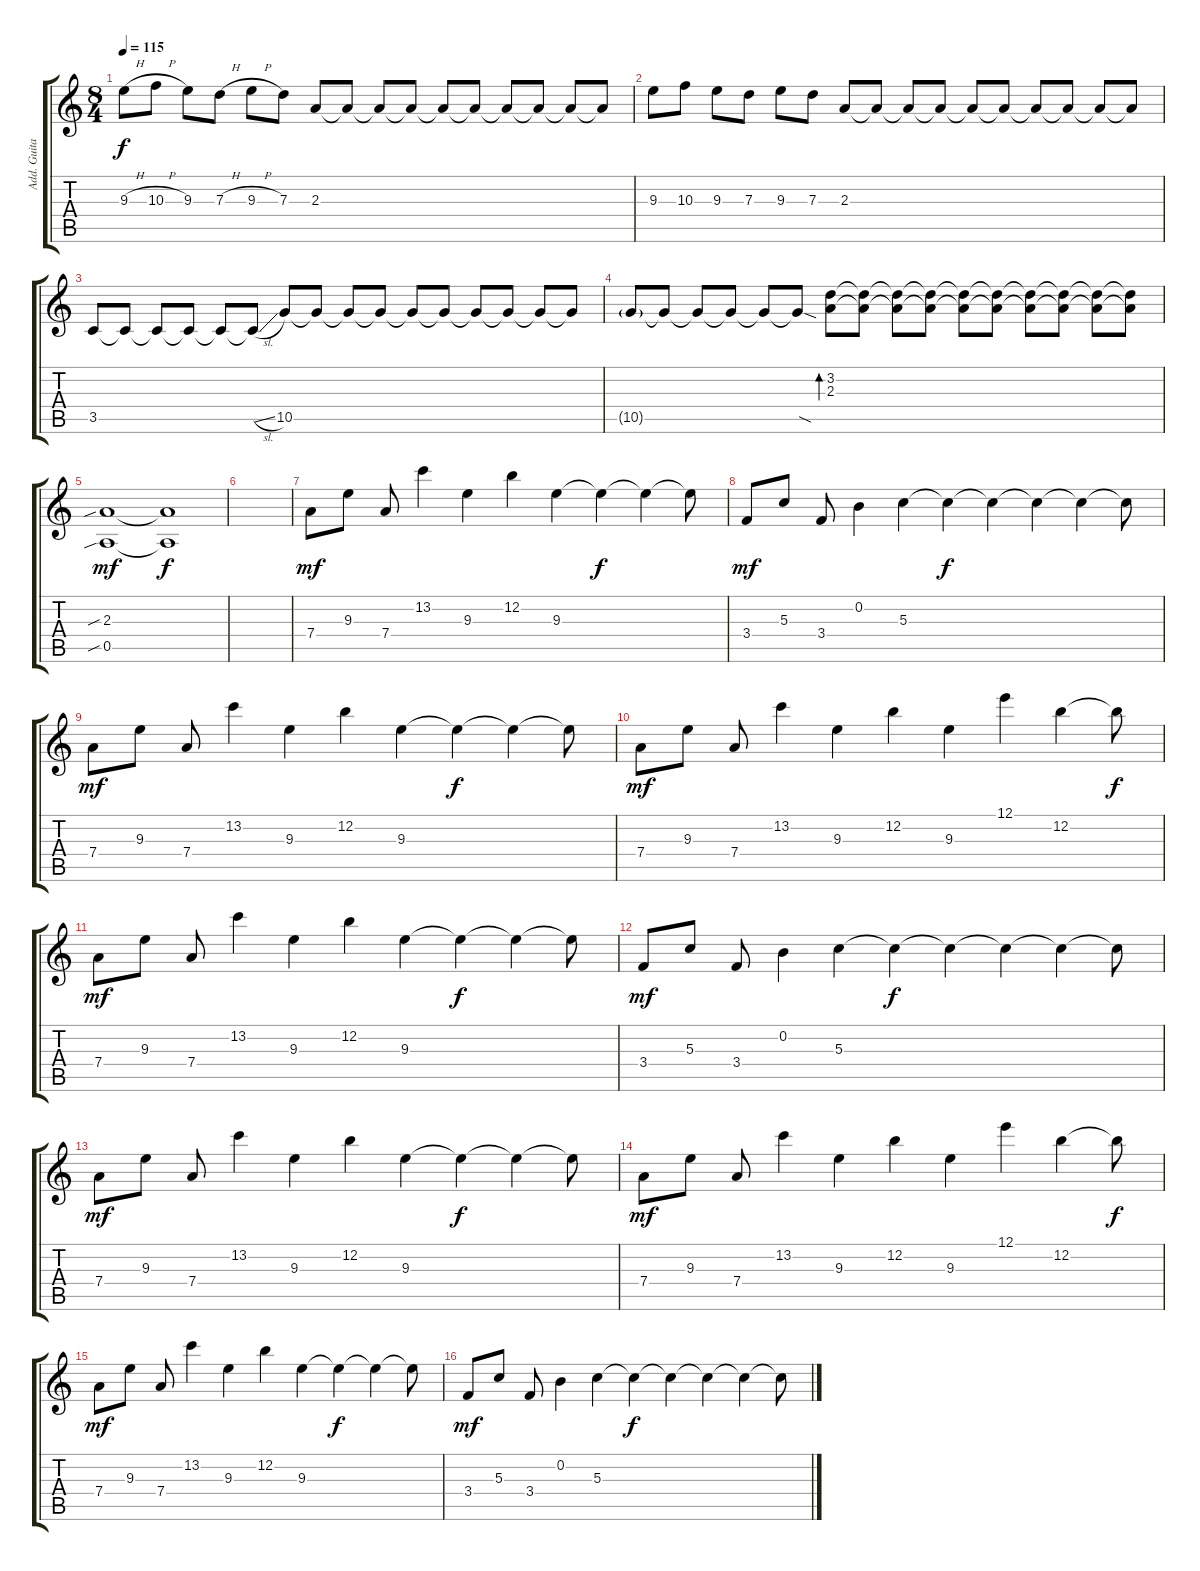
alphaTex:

\track ("Add. Guitar" "Add. Guita") {instrument electricguitarjazz}
\staff {score tabs}
\tuning (E4 B3 G3 D3 A2 D2) {hide}
\ts (8 4)
\tempo 115
\clef g2
\ks c
9.3{h}.8{dy f} 10.3{h}.8 9.3.8 7.3{h}.8 9.3{h}.8 7.3.8 2.3.8 2.3{t}.8 2.3{t}.8 2.3{t}.8 2.3{t}.8 2.3{t}.8 2.3{t}.8 2.3{t}.8 2.3{t}.8 2.3{t}.8 |
9.3.8 10.3.8 9.3.8 7.3.8 9.3.8 7.3.8 2.3.8 2.3{t}.8 2.3{t}.8 2.3{t}.8 2.3{t}.8 2.3{t}.8 2.3{t}.8 2.3{t}.8 2.3{t}.8 2.3{t}.8 |
3.5.8 3.5{t}.8 3.5{t}.8 3.5{t}.8 3.5{t}.8 3.5{sl t}.8 10.5.8 10.5{t}.8 10.5{t}.8 10.5{t}.8 10.5{t}.8 10.5{t}.8 10.5{t}.8 10.5{t}.8 10.5{t}.8 10.5{t}.8 |
10.5{g}.8 10.5{t}.8 10.5{t}.8 10.5{t}.8 10.5{t}.8 10.5{sod t}.8 (3.2 2.3).8{bd 480} (3.2{t} 2.3{t}).8 (3.2{t} 2.3{t}).8 (3.2{t} 2.3{t}).8 (3.2{t} 2.3{t}).8 (3.2{t} 2.3{t}).8 (3.2{t} 2.3{t}).8 (3.2{t} 2.3{t}).8 (3.2{t} 2.3{t}).8 (3.2{t} 2.3{t}).8 |
(2.3{sib} 0.5{sib}).1{dy mf} (2.3{t} 0.5{t}).1{dy f} |
|
7.4.8{dy mf} 9.3.8 7.4.8 13.2.4 9.3.4 12.2.4 9.3.4 9.3{t}.4{dy f} 9.3{t}.4 9.3{t}.8 |
3.4.8{dy mf} 5.3.8 3.4.8 0.2.4 5.3.4 5.3{t}.4{dy f} 5.3{t}.4 5.3{t}.4 5.3{t}.4 5.3{t}.8 |
7.4.8{dy mf} 9.3.8 7.4.8 13.2.4 9.3.4 12.2.4 9.3.4 9.3{t}.4{dy f} 9.3{t}.4 9.3{t}.8 |
7.4.8{dy mf} 9.3.8 7.4.8 13.2.4 9.3.4 12.2.4 9.3.4 12.1.4 12.2.4 12.2{t}.8{dy f} |
7.4.8{dy mf} 9.3.8 7.4.8 13.2.4 9.3.4 12.2.4 9.3.4 9.3{t}.4{dy f} 9.3{t}.4 9.3{t}.8 |
3.4.8{dy mf} 5.3.8 3.4.8 0.2.4 5.3.4 5.3{t}.4{dy f} 5.3{t}.4 5.3{t}.4 5.3{t}.4 5.3{t}.8 |
7.4.8{dy mf} 9.3.8 7.4.8 13.2.4 9.3.4 12.2.4 9.3.4 9.3{t}.4{dy f} 9.3{t}.4 9.3{t}.8 |
7.4.8{dy mf} 9.3.8 7.4.8 13.2.4 9.3.4 12.2.4 9.3.4 12.1.4 12.2.4 12.2{t}.8{dy f} |
7.4.8{dy mf} 9.3.8 7.4.8 13.2.4 9.3.4 12.2.4 9.3.4 9.3{t}.4{dy f} 9.3{t}.4 9.3{t}.8 |
3.4.8{dy mf} 5.3.8 3.4.8 0.2.4 5.3.4 5.3{t}.4{dy f} 5.3{t}.4 5.3{t}.4 5.3{t}.4 5.3{t}.8
